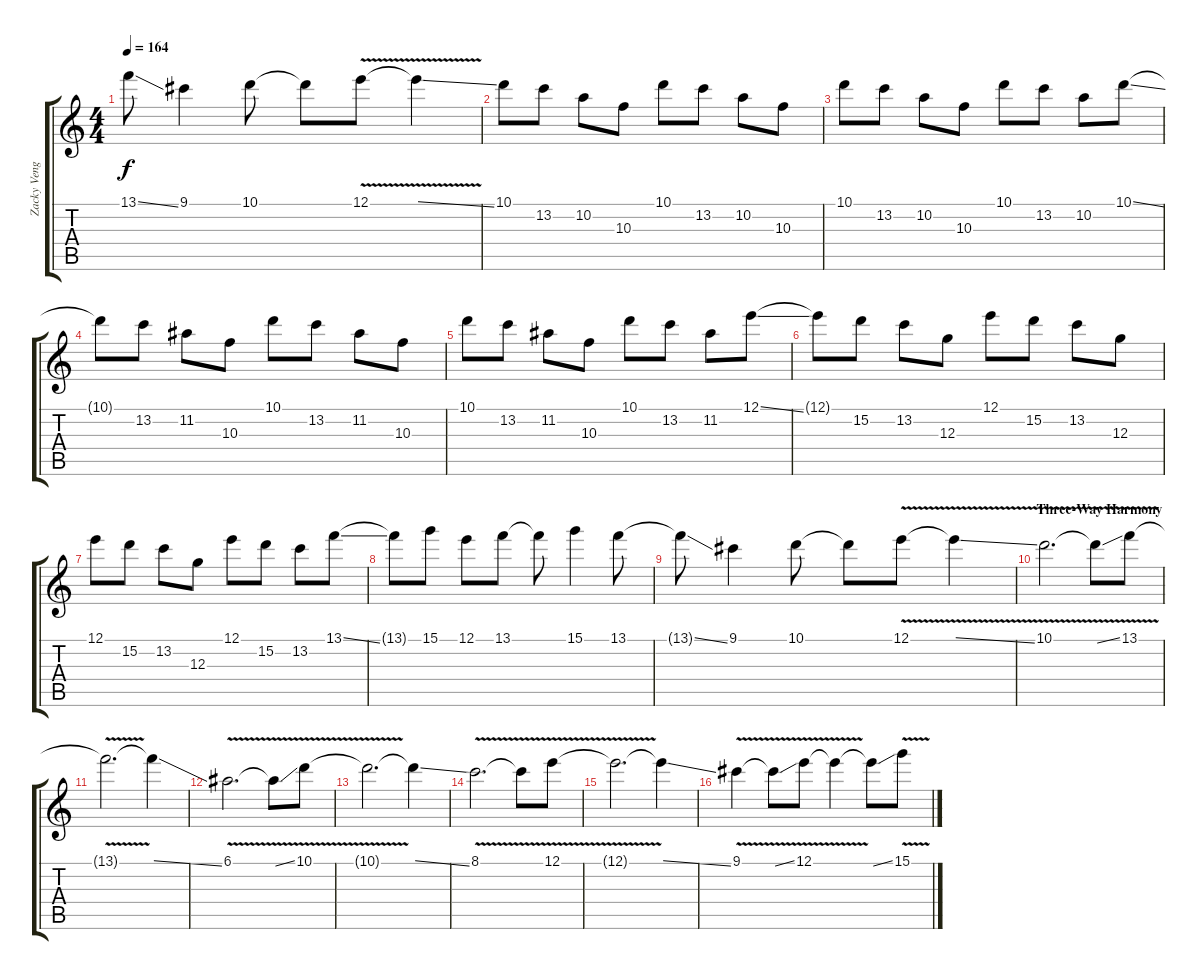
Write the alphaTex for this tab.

\track ("Zacky Vengeance (Pan Lead)" "Zacky Veng") {instrument distortionguitar}
\staff {score tabs}
\tuning (E4 B3 G3 D3 A2 D2) {hide}
\ts (4 4)
\tempo 164
\clef g2
\ks c
13.1{ss t}.8{dy f} 9.1.4 10.1.8 10.1{t}.8 12.1{v}.8 12.1{ss t}.4 |
10.1.8 13.2.8 10.2.8 10.3.8 10.1.8 13.2.8 10.2.8 10.3.8 |
10.1.8 13.2.8 10.2.8 10.3.8 10.1.8 13.2.8 10.2.8 10.1{ss}.8 |
10.1{t}.8 13.2.8 11.2.8 10.3.8 10.1.8 13.2.8 11.2.8 10.3.8 |
10.1.8 13.2.8 11.2.8 10.3.8 10.1.8 13.2.8 11.2.8 12.1{ss}.8 |
12.1{t}.8 15.2.8 13.2.8 12.3.8 12.1.8 15.2.8 13.2.8 12.3.8 |
12.1.8 15.2.8 13.2.8 12.3.8 12.1.8 15.2.8 13.2.8 13.1{ss}.8 |
13.1{t}.8 15.1.8 12.1.8 13.1.8 13.1{t}.8 15.1.4 13.1.8 |
13.1{ss t}.8 9.1.4 10.1.8 10.1{t}.8 12.1{v}.8 12.1{ss t}.4 |
\section ("" "Three-Way Harmony")
10.1{v}.2{d} 10.1{ss t}.8 13.1{v}.8 |
13.1{t}.2{d} 13.1{ss t}.4 |
6.1{v}.2{d} 6.1{ss t}.8 10.1{v}.8 |
10.1{t}.2{d} 10.1{ss t}.4 |
8.1{v}.2{d} 8.1{t}.8 12.1{v}.8 |
12.1{t}.2{d} 12.1{ss t}.4 |
9.1{v}.4 9.1{ss t}.8 12.1{v}.8 12.1{t}.4 12.1{ss t}.8 15.1{v}.8
